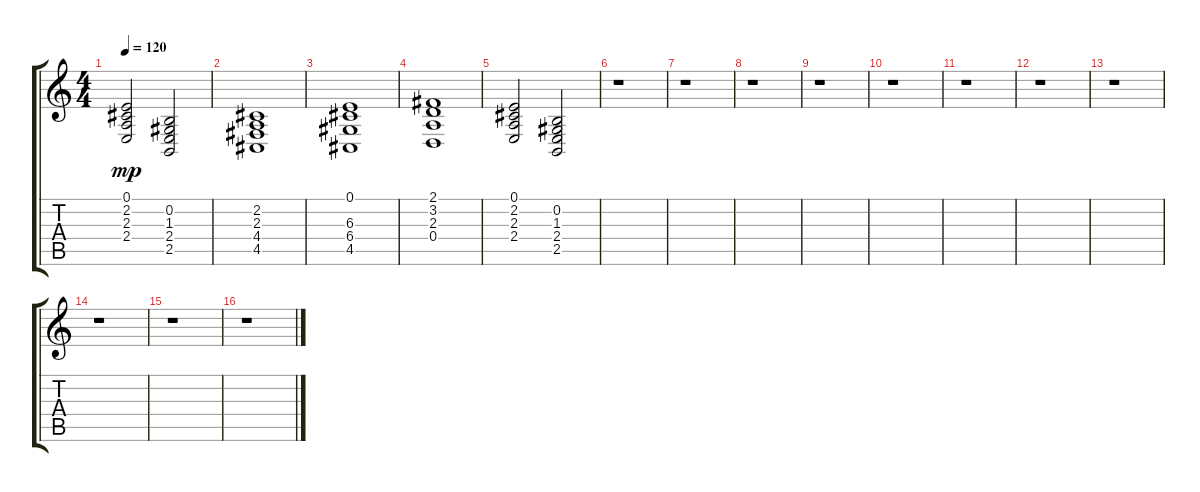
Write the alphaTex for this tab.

\track "" {instrument stringensemble1}
\staff {score tabs}
\tuning (E4 B3 G3 D3 A2 E2) {hide}
\ts (4 4)
\tempo 120
\clef g2
\ks c
(0.1 2.2 2.3 2.4).2{dy mp} (0.2 1.3 2.4 2.5).2 |
(2.2 2.3 4.4 4.5).1 |
(0.1 6.3 6.4 4.5).1 |
(2.1 3.2 2.3 0.4).1 |
(0.1 2.2 2.3 2.4).2 (0.2 1.3 2.4 2.5).2 |
r.1 |
r.1 |
r.1 |
r.1 |
r.1 |
r.1 |
r.1 |
r.1 |
r.1 |
r.1 |
r.1
